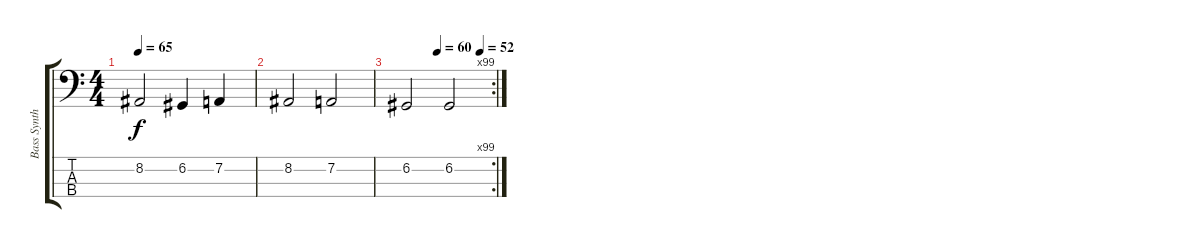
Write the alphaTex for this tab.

\track ("Bass Synth" "Bass Synth") {instrument lead2sawtooth}
\staff {score tabs}
\tuning (G2 D2 A1 E1) {hide}
\ts (4 4)
\tempo 65
\clef f4
\ks c
8.2.2{dy f} 6.2.4 7.2.4 |
8.2.2 7.2.2 |
\rc 99
\tempo (60 0.375)
\tempo (52 0.875)
6.2.2 6.2.2
